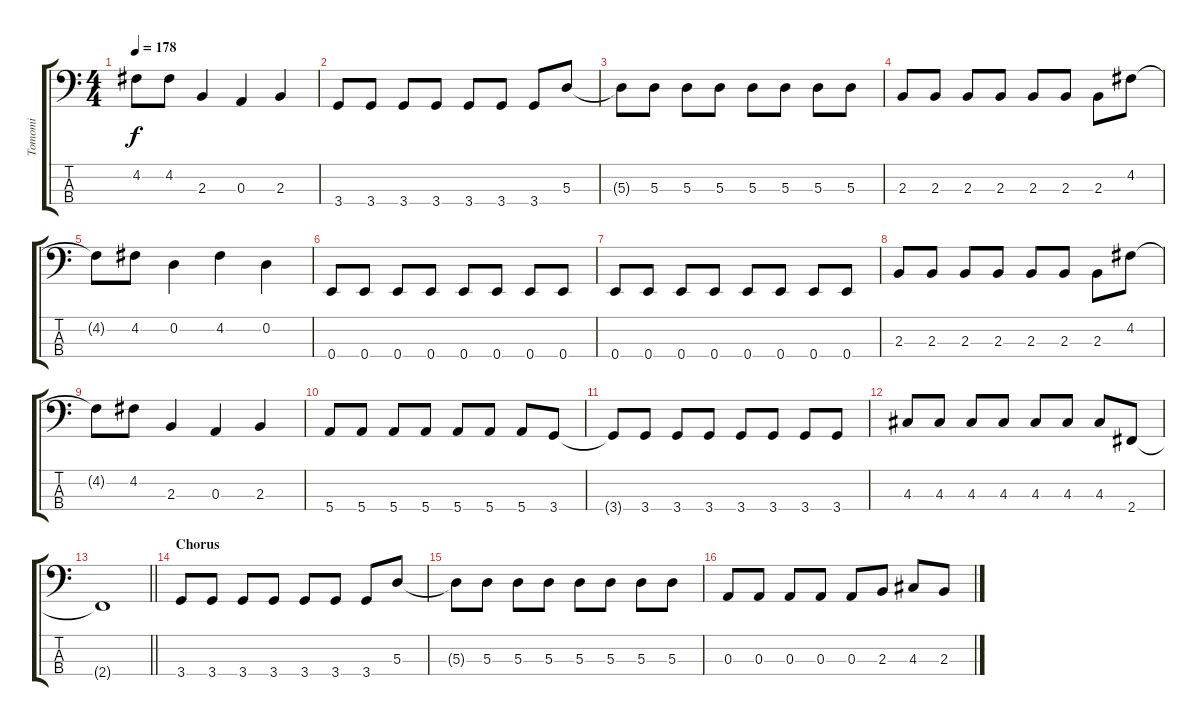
\track ("Tomomi" "Tomomi") {instrument electricbassfinger}
\staff {score tabs}
\tuning (G2 D2 A1 E1) {hide}
\ts (4 4)
\tempo 178
\clef f4
\ks c
4.2{t}.8{dy f} 4.2.8 2.3.4 0.3.4 2.3.4 |
3.4.8 3.4.8 3.4.8 3.4.8 3.4.8 3.4.8 3.4.8 5.3.8 |
5.3{t}.8 5.3.8 5.3.8 5.3.8 5.3.8 5.3.8 5.3.8 5.3.8 |
2.3.8 2.3.8 2.3.8 2.3.8 2.3.8 2.3.8 2.3.8 4.2.8 |
4.2{t}.8 4.2.8 0.2.4 4.2.4 0.2.4 |
0.4.8 0.4.8 0.4.8 0.4.8 0.4.8 0.4.8 0.4.8 0.4.8 |
0.4.8 0.4.8 0.4.8 0.4.8 0.4.8 0.4.8 0.4.8 0.4.8 |
2.3.8 2.3.8 2.3.8 2.3.8 2.3.8 2.3.8 2.3.8 4.2.8 |
4.2{t}.8 4.2.8 2.3.4 0.3.4 2.3.4 |
5.4.8 5.4.8 5.4.8 5.4.8 5.4.8 5.4.8 5.4.8 3.4.8 |
3.4{t}.8 3.4.8 3.4.8 3.4.8 3.4.8 3.4.8 3.4.8 3.4.8 |
4.3.8 4.3.8 4.3.8 4.3.8 4.3.8 4.3.8 4.3.8 2.4.8 |
\barLineRight lightlight
2.4{t}.1 |
\section ("" "Chorus")
3.4.8 3.4.8 3.4.8 3.4.8 3.4.8 3.4.8 3.4.8 5.3.8 |
5.3{t}.8 5.3.8 5.3.8 5.3.8 5.3.8 5.3.8 5.3.8 5.3.8 |
0.3.8 0.3.8 0.3.8 0.3.8 0.3.8 2.3.8 4.3.8 2.3.8
